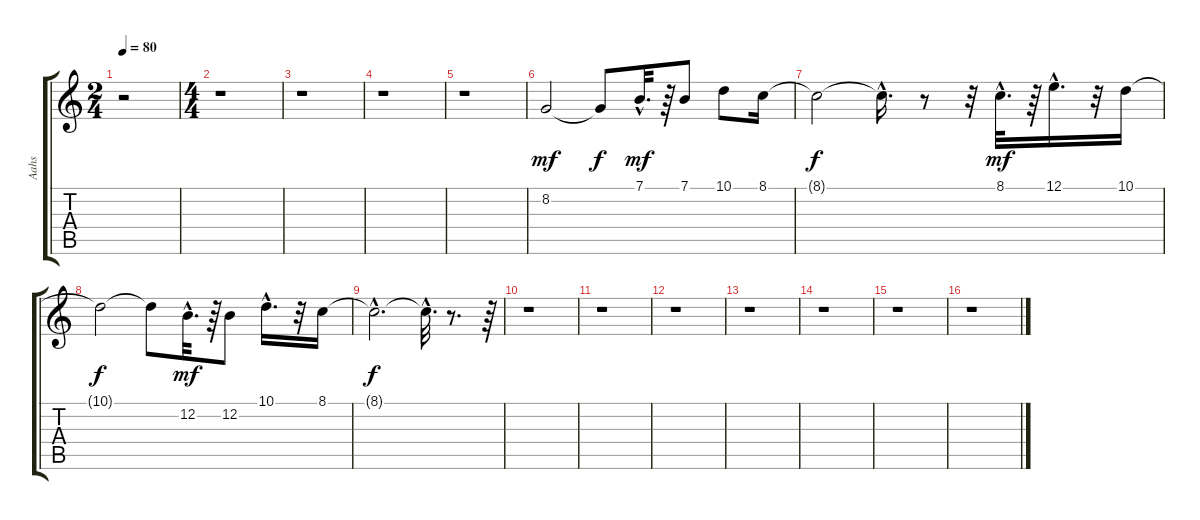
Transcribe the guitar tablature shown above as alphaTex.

\track ("Aahs" "Aahs") {instrument voiceoohs}
\staff {score tabs}
\tuning (E4 B3 G3 D3 A2 E2) {hide}
\ts (2 4)
\tempo 80
\clef g2
\ks c
r.2{dy mf instrument voiceoohs} |
\ts (4 4)
r.1 |
r.1 |
r.1 |
r.1 |
8.2.2 8.2{t}.8{dy f} 7.1{hac}.32{d dy mf} r.64 7.1.8 10.1.8 8.1.16 |
8.1{t}.2{dy f} 8.1{hac t}.16{d} r.8 r.32 8.1{hac}.32{d dy mf} r.64 12.1{hac}.16{d} r.32 10.1.16 |
10.1{t}.2{dy f} 10.1{t}.8 12.2{hac}.32{d dy mf} r.64 12.2.8 10.1{hac}.16{d} r.32 8.1.16 |
8.1{hac t}.2{d dy f} 8.1{hac t}.32{d} r.8{d} r.64 |
r.1 |
r.1 |
r.1 |
r.1 |
r.1 |
r.1 |
r.1
